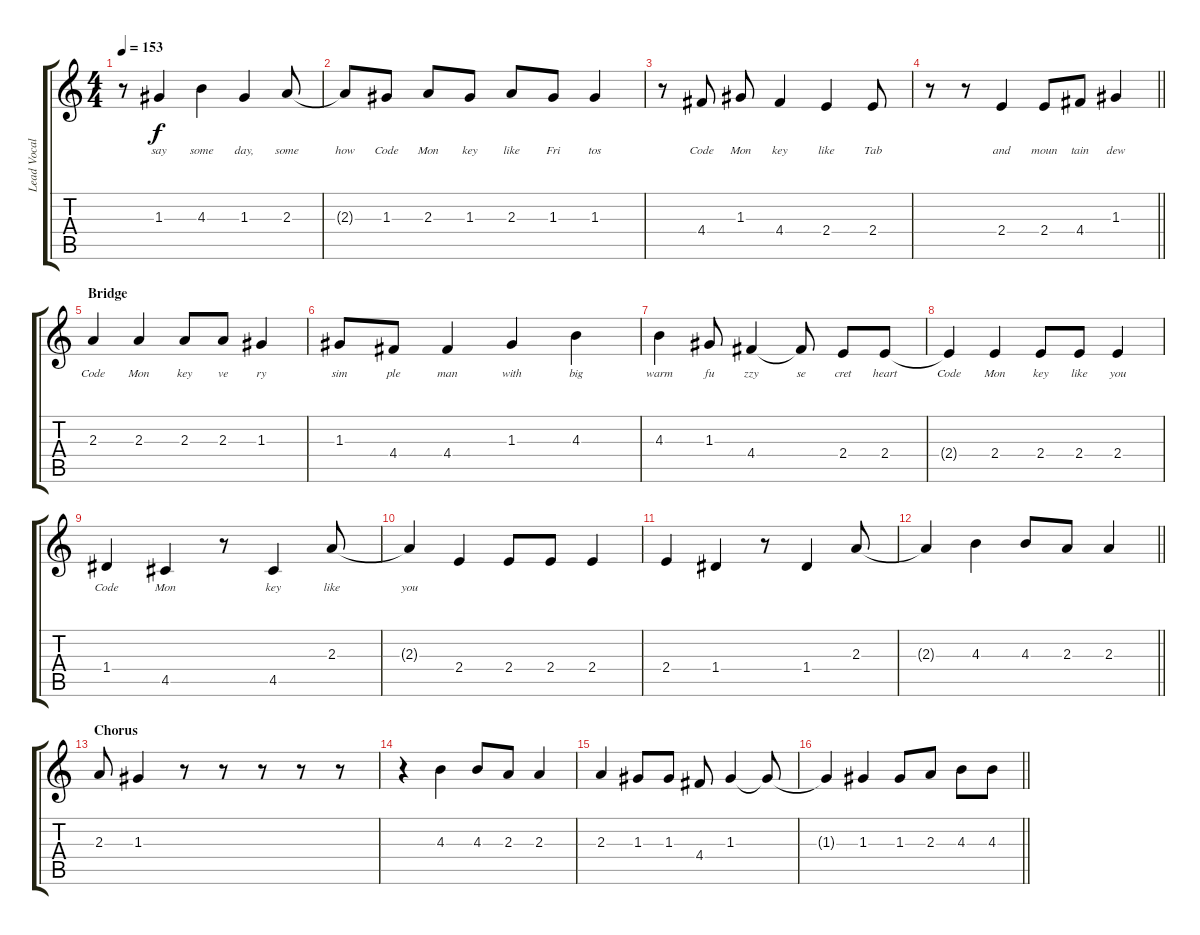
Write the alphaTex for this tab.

\track ("Lead Vocals" "Lead Vocal") {instrument acousticguitarnylon}
\staff {score tabs}
\tuning (E4 B3 G3 D3 A2 E2) {hide}
\ts (4 4)
\tempo 153
\clef g2
\ks c
r.8{dy f} 1.3.4{lyrics (0 "say") lyrics (1 "") lyrics (2 "") lyrics (3 "") lyrics (4 "")} 4.3.4{lyrics (0 "some") lyrics (1 "") lyrics (2 "") lyrics (3 "") lyrics (4 "")} 1.3.4{lyrics (0 "day,") lyrics (1 "") lyrics (2 "") lyrics (3 "") lyrics (4 "")} 2.3.8{lyrics (0 "some") lyrics (1 "") lyrics (2 "") lyrics (3 "") lyrics (4 "")} |
2.3{t}.8{lyrics (0 "how") lyrics (1 "") lyrics (2 "") lyrics (3 "") lyrics (4 "")} 1.3.8{lyrics (0 "Code") lyrics (1 "") lyrics (2 "") lyrics (3 "") lyrics (4 "")} 2.3.8{lyrics (0 "Mon") lyrics (1 "") lyrics (2 "") lyrics (3 "") lyrics (4 "")} 1.3.8{lyrics (0 "key") lyrics (1 "") lyrics (2 "") lyrics (3 "") lyrics (4 "")} 2.3.8{lyrics (0 "like") lyrics (1 "") lyrics (2 "") lyrics (3 "") lyrics (4 "")} 1.3.8{lyrics (0 "Fri") lyrics (1 "") lyrics (2 "") lyrics (3 "") lyrics (4 "")} 1.3.4{lyrics (0 "tos") lyrics (1 "") lyrics (2 "") lyrics (3 "") lyrics (4 "")} |
r.8 4.4.8{lyrics (0 "Code") lyrics (1 "") lyrics (2 "") lyrics (3 "") lyrics (4 "")} 1.3.8{lyrics (0 "Mon") lyrics (1 "") lyrics (2 "") lyrics (3 "") lyrics (4 "")} 4.4.4{lyrics (0 "key") lyrics (1 "") lyrics (2 "") lyrics (3 "") lyrics (4 "")} 2.4.4{lyrics (0 "like") lyrics (1 "") lyrics (2 "") lyrics (3 "") lyrics (4 "")} 2.4.8{lyrics (0 "Tab") lyrics (1 "") lyrics (2 "") lyrics (3 "") lyrics (4 "")} |
\barLineRight lightlight
r.8 r.8 2.4.4{lyrics (0 "and") lyrics (1 "") lyrics (2 "") lyrics (3 "") lyrics (4 "")} 2.4.8{lyrics (0 "moun") lyrics (1 "") lyrics (2 "") lyrics (3 "") lyrics (4 "")} 4.4.8{lyrics (0 "tain") lyrics (1 "") lyrics (2 "") lyrics (3 "") lyrics (4 "")} 1.3.4{lyrics (0 "dew") lyrics (1 "") lyrics (2 "") lyrics (3 "") lyrics (4 "")} |
\section ("" "Bridge")
2.3.4{lyrics (0 "Code") lyrics (1 "") lyrics (2 "") lyrics (3 "") lyrics (4 "")} 2.3.4{lyrics (0 "Mon") lyrics (1 "") lyrics (2 "") lyrics (3 "") lyrics (4 "")} 2.3.8{lyrics (0 "key") lyrics (1 "") lyrics (2 "") lyrics (3 "") lyrics (4 "")} 2.3.8{lyrics (0 "ve") lyrics (1 "") lyrics (2 "") lyrics (3 "") lyrics (4 "")} 1.3.4{lyrics (0 "ry") lyrics (1 "") lyrics (2 "") lyrics (3 "") lyrics (4 "")} |
1.3.8{lyrics (0 "sim") lyrics (1 "") lyrics (2 "") lyrics (3 "") lyrics (4 "")} 4.4.8{lyrics (0 "ple") lyrics (1 "") lyrics (2 "") lyrics (3 "") lyrics (4 "")} 4.4.4{lyrics (0 "man") lyrics (1 "") lyrics (2 "") lyrics (3 "") lyrics (4 "")} 1.3.4{lyrics (0 "with") lyrics (1 "") lyrics (2 "") lyrics (3 "") lyrics (4 "")} 4.3.4{lyrics (0 "big") lyrics (1 "") lyrics (2 "") lyrics (3 "") lyrics (4 "")} |
4.3.4{lyrics (0 "warm") lyrics (1 "") lyrics (2 "") lyrics (3 "") lyrics (4 "")} 1.3.8{lyrics (0 "fu") lyrics (1 "") lyrics (2 "") lyrics (3 "") lyrics (4 "")} 4.4.4{lyrics (0 "zzy") lyrics (1 "") lyrics (2 "") lyrics (3 "") lyrics (4 "")} 4.4{t}.8{lyrics (0 "se") lyrics (1 "") lyrics (2 "") lyrics (3 "") lyrics (4 "")} 2.4.8{lyrics (0 "cret") lyrics (1 "") lyrics (2 "") lyrics (3 "") lyrics (4 "")} 2.4.8{lyrics (0 "heart") lyrics (1 "") lyrics (2 "") lyrics (3 "") lyrics (4 "")} |
2.4{t}.4{lyrics (0 "Code") lyrics (1 "") lyrics (2 "") lyrics (3 "") lyrics (4 "")} 2.4.4{lyrics (0 "Mon") lyrics (1 "") lyrics (2 "") lyrics (3 "") lyrics (4 "")} 2.4.8{lyrics (0 "key") lyrics (1 "") lyrics (2 "") lyrics (3 "") lyrics (4 "")} 2.4.8{lyrics (0 "like") lyrics (1 "") lyrics (2 "") lyrics (3 "") lyrics (4 "")} 2.4.4{lyrics (0 "you") lyrics (1 "") lyrics (2 "") lyrics (3 "") lyrics (4 "")} |
1.4.4{lyrics (0 "Code") lyrics (1 "") lyrics (2 "") lyrics (3 "") lyrics (4 "")} 4.5.4{lyrics (0 "Mon") lyrics (1 "") lyrics (2 "") lyrics (3 "") lyrics (4 "")} r.8 4.5.4{lyrics (0 "key") lyrics (1 "") lyrics (2 "") lyrics (3 "") lyrics (4 "")} 2.3.8{lyrics (0 "like") lyrics (1 "") lyrics (2 "") lyrics (3 "") lyrics (4 "")} |
2.3{t}.4{lyrics (0 "you") lyrics (1 "") lyrics (2 "") lyrics (3 "") lyrics (4 "")} 2.4.4 2.4.8 2.4.8 2.4.4 |
2.4.4 1.4.4 r.8 1.4.4 2.3.8 |
\barLineRight lightlight
2.3{t}.4 4.3.4 4.3.8 2.3.8 2.3.4 |
\section ("" "Chorus")
2.3.8 1.3.4 r.8 r.8 r.8 r.8 r.8 |
r.4 4.3.4 4.3.8 2.3.8 2.3.4 |
2.3.4 1.3.8 1.3.8 4.4.8 1.3.4 1.3{t}.8 |
\barLineRight lightlight
1.3{t}.4 1.3.4 1.3.8 2.3.8 4.3.8 4.3.8
